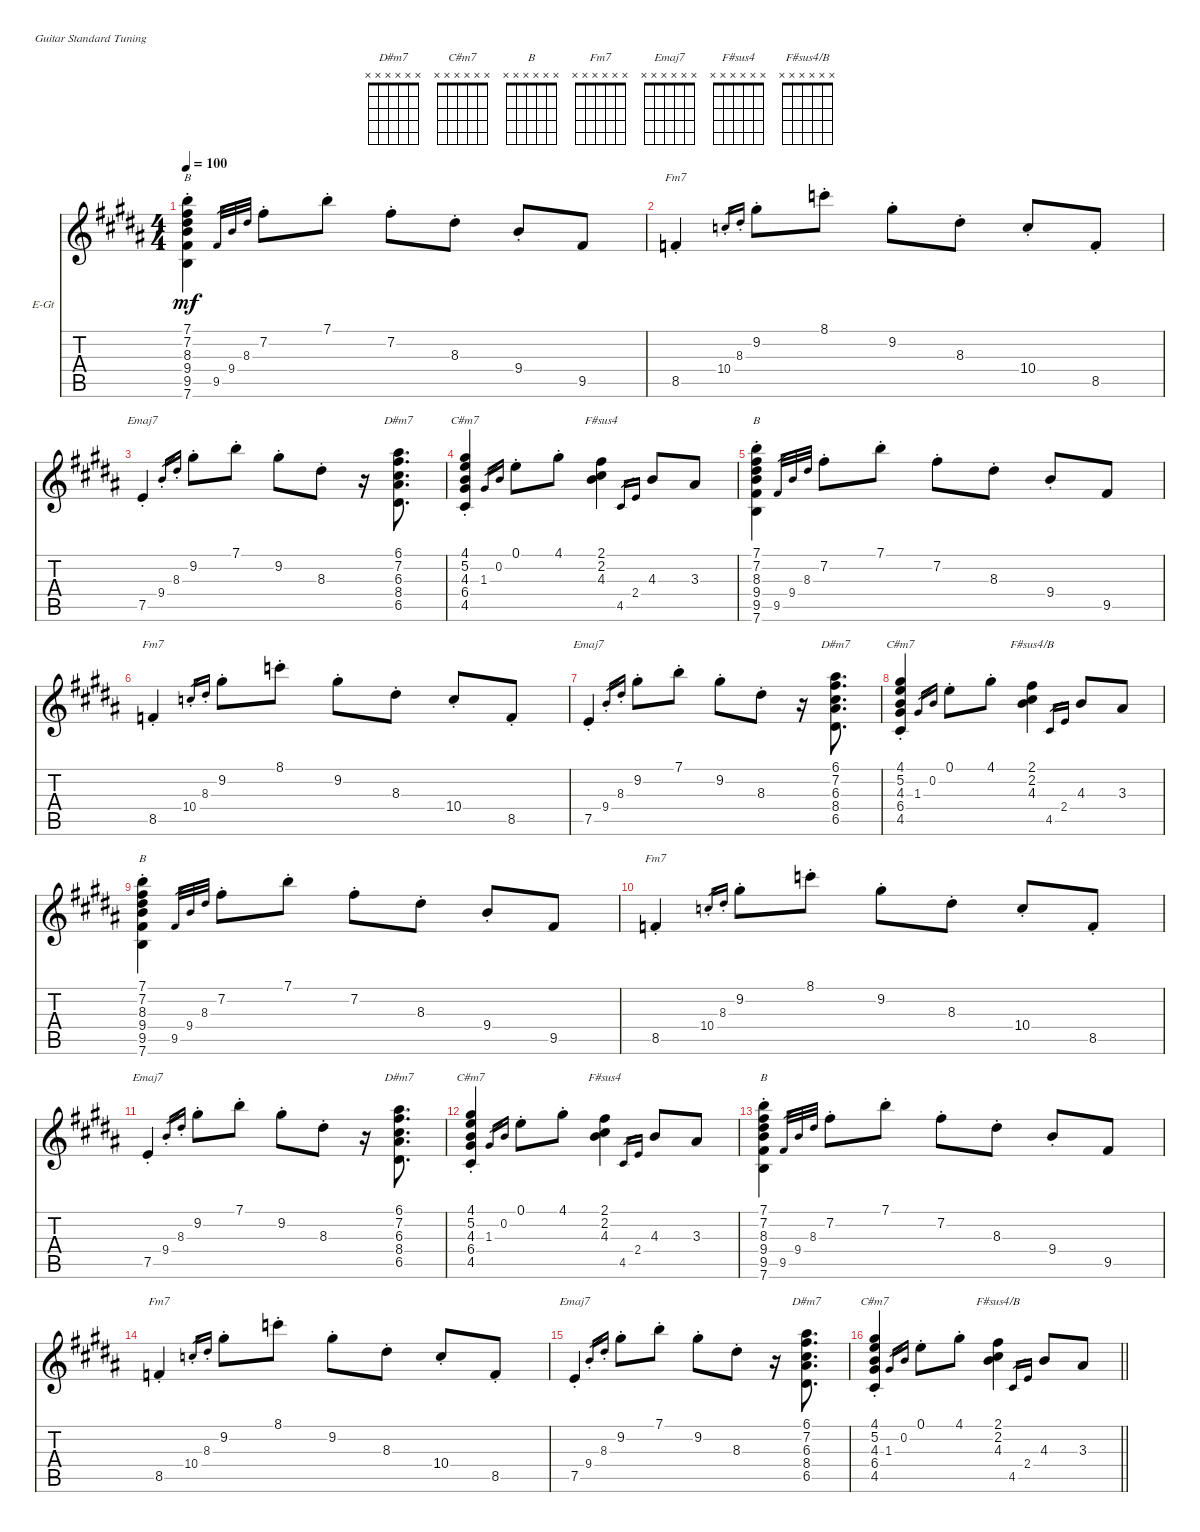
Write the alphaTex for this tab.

\bracketExtendMode nobrackets
\firstSystemTrackNameOrientation horizontal
\otherSystemsTrackNameOrientation horizontal
\track ("Electric Guitar" "E-Gt") {instrument electricguitarclean}
\staff {score tabs}
\tuning (E4 B3 G3 D3 A2 E2)
\chord ("D#m7" x x x x x x)
\chord ("C#m7" x x x x x x)
\chord ("B" x x x x x x)
\chord ("Fm7" x x x x x x)
\chord ("Emaj7" x x x x x x)
\chord ("F#sus4" x x x x x x)
\chord ("F#sus4/B" x x x x x x)
\ts (4 4)
\tempo 100
\clef g2
\ks b
(7.6{st} 9.5 9.4 8.3 7.2 7.1).4{ch "B" dy mf} 9.5.32{gr} 9.4.32{gr} 8.3.32{gr} 7.2{st}.8 7.1{st}.8 7.2{st}.8 8.3{st}.8 9.4{st}.8 9.5.8 |
8.5{st}.4{ch "Fm7"} 10.4{st}.16{gr} 8.3{st}.16{gr} 9.2{st}.8 8.1{st}.8 9.2{st}.8 8.3{st}.8 10.4{st}.8 8.5{st}.8 |
7.5{st}.4{ch "Emaj7"} 9.4{st}.16{gr} 8.3{st}.16{gr} 9.2{st}.8 7.1{st}.8 9.2{st}.8 8.3{st}.8 r.16 (7.2 6.3 8.4 6.5 6.1).8{d ch "D#m7"} |
(5.2 4.3 6.4 4.5{st} 4.1).4{ch "C#m7"} 1.3.16{gr} 0.2.16{gr} 0.1{st}.8 4.1{st}.8 (2.1 2.2 4.3).4{ch "F#sus4"} 4.5.16{gr} 2.4.16{gr} 4.3.8 3.3.8 |
(7.6{st} 9.5 9.4 8.3 7.2 7.1).4{ch "B"} 9.5.32{gr} 9.4.32{gr} 8.3.32{gr} 7.2{st}.8 7.1{st}.8 7.2{st}.8 8.3{st}.8 9.4{st}.8 9.5.8 |
8.5{st}.4{ch "Fm7"} 10.4{st}.16{gr} 8.3{st}.16{gr} 9.2{st}.8 8.1{st}.8 9.2{st}.8 8.3{st}.8 10.4{st}.8 8.5{st}.8 |
7.5{st}.4{ch "Emaj7"} 9.4{st}.16{gr} 8.3{st}.16{gr} 9.2{st}.8 7.1{st}.8 9.2{st}.8 8.3{st}.8 r.16 (7.2 6.3 8.4 6.5 6.1).8{d ch "D#m7"} |
(5.2 4.3 6.4 4.5{st} 4.1).4{ch "C#m7"} 1.3.16{gr} 0.2.16{gr} 0.1{st}.8 4.1{st}.8 (2.1 2.2 4.3).4{ch "F#sus4/B"} 4.5.16{gr} 2.4.16{gr} 4.3.8 3.3.8 |
(7.6{st} 9.5 9.4 8.3 7.2 7.1).4{ch "B"} 9.5.32{gr} 9.4.32{gr} 8.3.32{gr} 7.2{st}.8 7.1{st}.8 7.2{st}.8 8.3{st}.8 9.4{st}.8 9.5.8 |
8.5{st}.4{ch "Fm7"} 10.4{st}.16{gr} 8.3{st}.16{gr} 9.2{st}.8 8.1{st}.8 9.2{st}.8 8.3{st}.8 10.4{st}.8 8.5{st}.8 |
7.5{st}.4{ch "Emaj7"} 9.4{st}.16{gr} 8.3{st}.16{gr} 9.2{st}.8 7.1{st}.8 9.2{st}.8 8.3{st}.8 r.16 (7.2 6.3 8.4 6.5 6.1).8{d ch "D#m7"} |
(5.2 4.3 6.4 4.5{st} 4.1).4{ch "C#m7"} 1.3.16{gr} 0.2.16{gr} 0.1{st}.8 4.1{st}.8 (2.1 2.2 4.3).4{ch "F#sus4"} 4.5.16{gr} 2.4.16{gr} 4.3.8 3.3.8 |
(7.6{st} 9.5 9.4 8.3 7.2 7.1).4{ch "B"} 9.5.32{gr} 9.4.32{gr} 8.3.32{gr} 7.2{st}.8 7.1{st}.8 7.2{st}.8 8.3{st}.8 9.4{st}.8 9.5.8 |
8.5{st}.4{ch "Fm7"} 10.4{st}.16{gr} 8.3{st}.16{gr} 9.2{st}.8 8.1{st}.8 9.2{st}.8 8.3{st}.8 10.4{st}.8 8.5{st}.8 |
7.5{st}.4{ch "Emaj7"} 9.4{st}.16{gr} 8.3{st}.16{gr} 9.2{st}.8 7.1{st}.8 9.2{st}.8 8.3{st}.8 r.16 (7.2 6.3 8.4 6.5 6.1).8{d ch "D#m7"} |
\barLineRight lightlight
(5.2 4.3 6.4 4.5{st} 4.1).4{ch "C#m7"} 1.3.16{gr} 0.2.16{gr} 0.1{st}.8 4.1{st}.8 (2.1 2.2 4.3).4{ch "F#sus4/B"} 4.5.16{gr} 2.4.16{gr} 4.3.8 3.3.8
